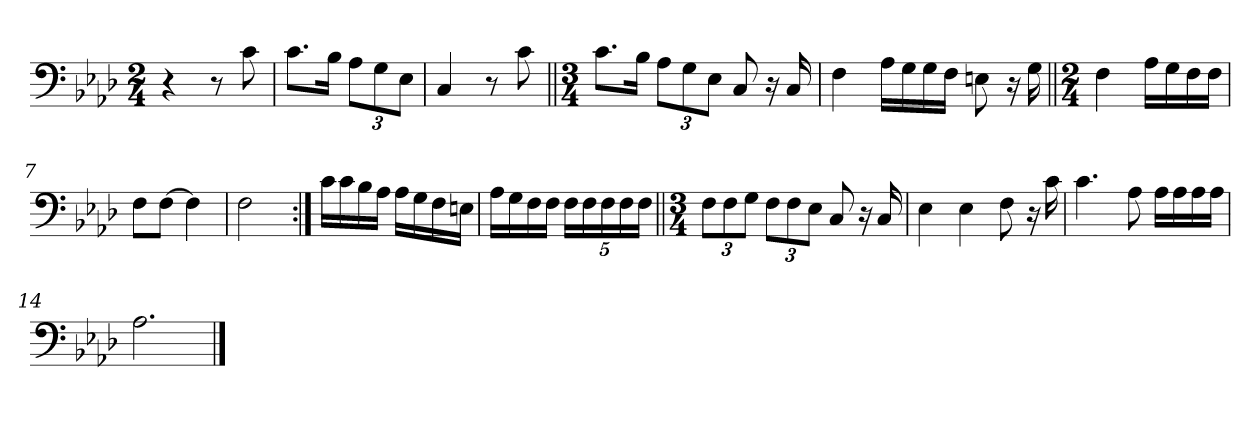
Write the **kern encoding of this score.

**kern
*part1
*staff1
*clefF4
*k[b-e-a-d-]
*M2/4
=1
4r
8r
8c\
=2
8.c\L
16B-\Jk
12A-\L
12G\
12E-\J
=3
4C/
8r
8c\
=4||
*M3/4
8.c\L
16B-\Jk
12A-\L
12G\
12E-\J
8C/
16r
16C/
=5
4F\
16A-\LL
16G\
16G\
16F\JJ
8En\
16r
16G\
=6||
*M2/4
4F\
16A-\LL
16G\
16F\
16F\JJ
=7
8F\L
[8F\J
4F\]
=8
2F\
=9:|!
16c\LL
16c\
16B-\
16A-\JJ
16A-\LL
16G\
16F\
16En\JJ
=10
16A-\LL
16G\
16F\
16F\JJ
20F\LL
20F\
20F\
20F\
20F\JJ
=11||
*M3/4
12F\L
12F\
12G\J
12F\L
12F\
12E-\J
8C/
16r
16C/
=12
4E-\
4E-\
8F\
16r
16c\
=13
4.c\
8A-\
16A-\LL
16A-\
16A-\
16A-\JJ
=14
2.A-\
==
*-
